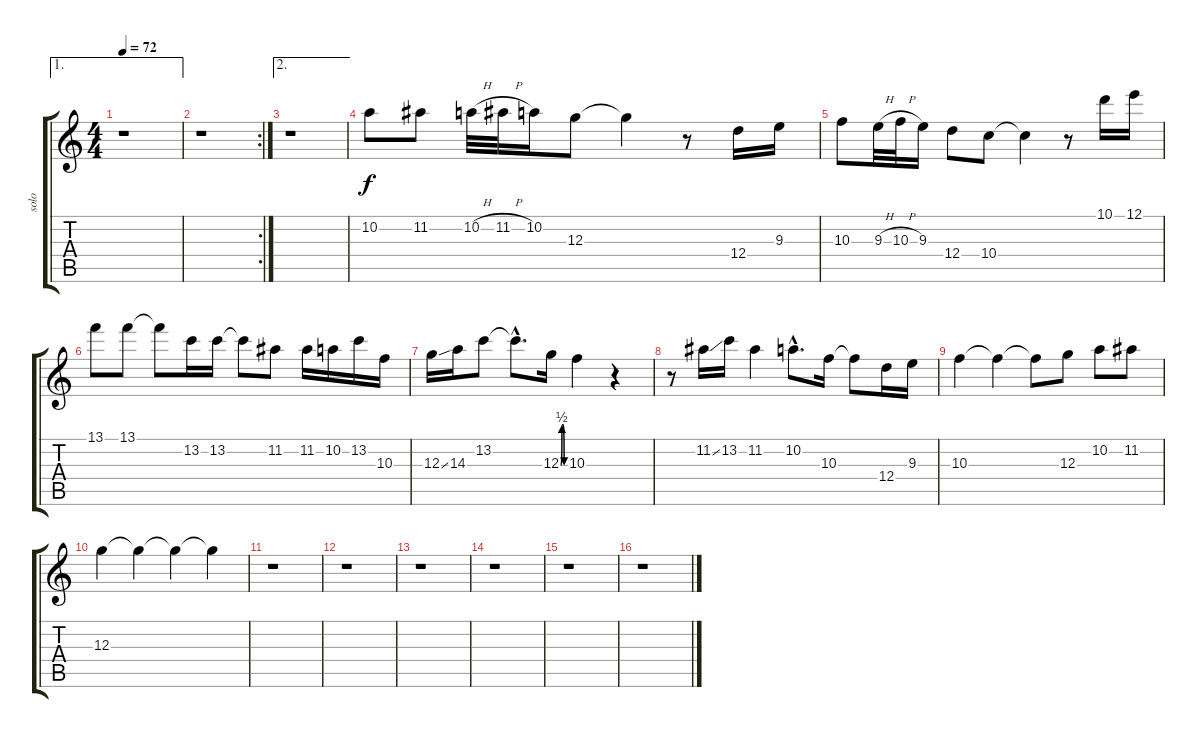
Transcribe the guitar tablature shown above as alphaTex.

\track ("solo" "solo") {instrument acousticguitarsteel}
\staff {score tabs}
\tuning (E4 B3 G3 D3 A2 E2) {hide}
\ae 1
\ts (4 4)
\tempo 72
\clef g2
\ks c
r.1{dy f} |
\rc 2
r.1 |
\ae 2
r.1 |
10.2.8 11.2.8 10.2{h}.32 11.2{h}.32 10.2.16 12.3.8 12.3{t}.4 r.8 12.4.16 9.3.16 |
10.3.8 9.3{h}.32 10.3{h}.32 9.3.16 12.4.8 10.4.8 10.4{t}.4 r.8 10.1.16 12.1.16 |
13.1.8 13.1.8 13.1{t}.8 13.2.16 13.2.16 13.2{t}.8 11.2.8 11.2.16 10.2.16 13.2.16 10.3.16 |
12.3{ss}.16 14.3.16 13.2.8 13.2{hac t}.8{d} 12.3{be (custom 0 0 15 2 30 2 45 0 60 0)}.16 10.3.4 r.4 |
r.8 11.2{ss}.16 13.2.16 11.2.4 10.2{hac}.8{d} 10.3.16 10.3{t}.8 12.4.16 9.3.16 |
10.3.4 10.3{t}.4 10.3{t}.8 12.3.8 10.2.8 11.2.8 |
12.3.4 12.3{t}.4 12.3{t}.4 12.3{t}.4 |
r.1 |
r.1 |
r.1 |
r.1 |
r.1 |
r.1
